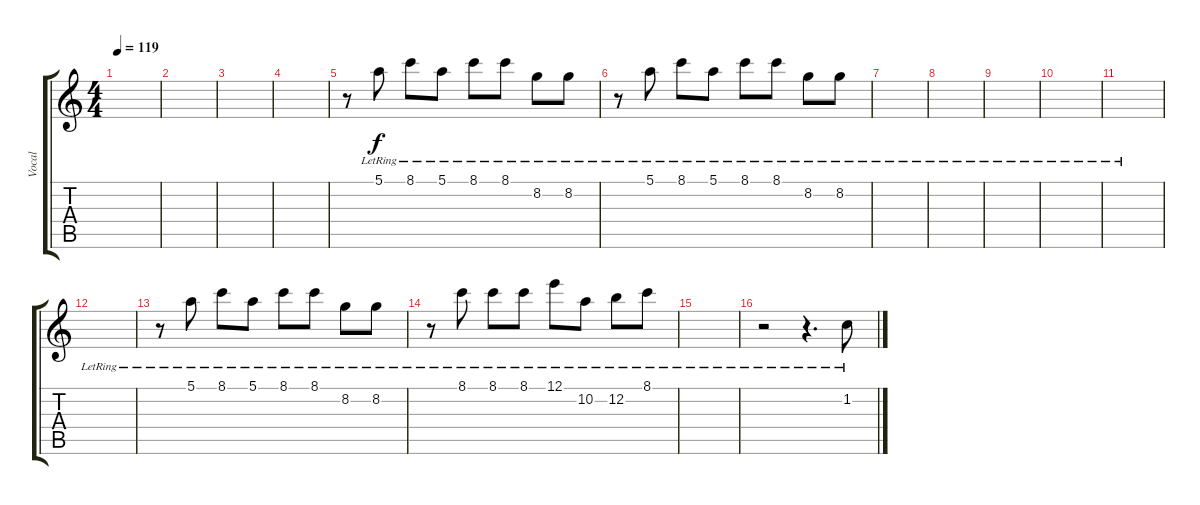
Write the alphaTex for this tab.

\track ("Vocal" "Vocal") {instrument acousticguitarnylon}
\staff {score tabs}
\tuning (E4 B3 G3 D3 A2 E2) {hide}
\ts (4 4)
\tempo 119
\clef g2
\ks c
|
|
|
|
r.8 5.1{lr}.8 8.1{lr}.8 5.1{lr}.8 8.1{lr}.8 8.1{lr}.8 8.2{lr}.8 8.2{lr}.8 |
r.8 5.1{lr}.8 8.1{lr}.8 5.1{lr}.8 8.1{lr}.8 8.1{lr}.8 8.2{lr}.8 8.2{lr}.8 |
|
|
|
|
|
|
r.8 5.1{lr}.8 8.1{lr}.8 5.1{lr}.8 8.1{lr}.8 8.1{lr}.8 8.2{lr}.8 8.2{lr}.8 |
r.8 8.1{lr}.8 8.1{lr}.8 8.1{lr}.8 12.1{lr}.8 10.2{lr}.8 12.2{lr}.8 8.1{lr}.8 |
|
r.2 r.4{d} 1.2{lr}.8
